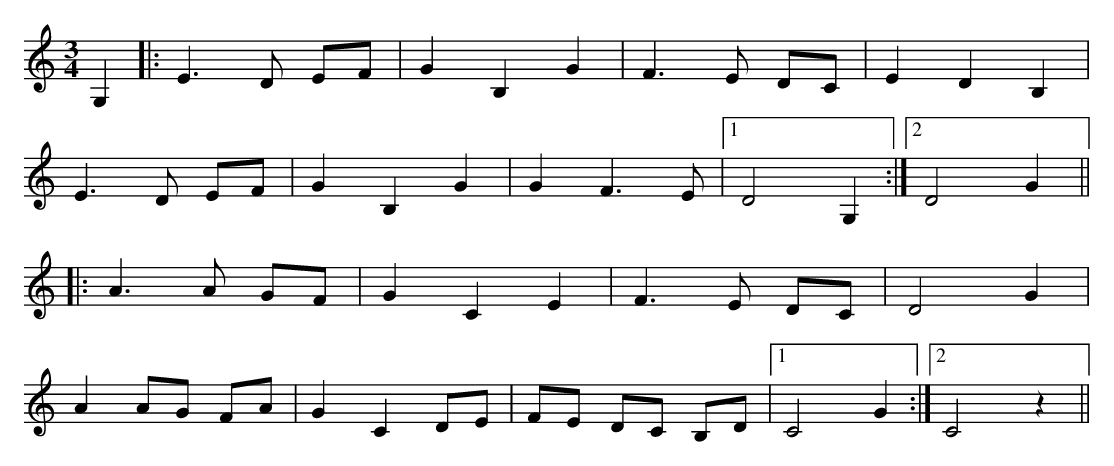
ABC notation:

X:1
M:3/4
K:C
G,2|:E3 D EF|G2 B,2 G2|F3 E DC|E2 D2 B,2|
E3 D EF|G2 B,2 G2|G2 F3 E|1 D4 G,2:|2 D4 G2||
|:A3 A GF|G2 C2 E2|F3 E DC|D4 G2|
A2 AG FA|G2 C2 DE|FE DC B,D|1 C4 G2:|2 C4 z2||
